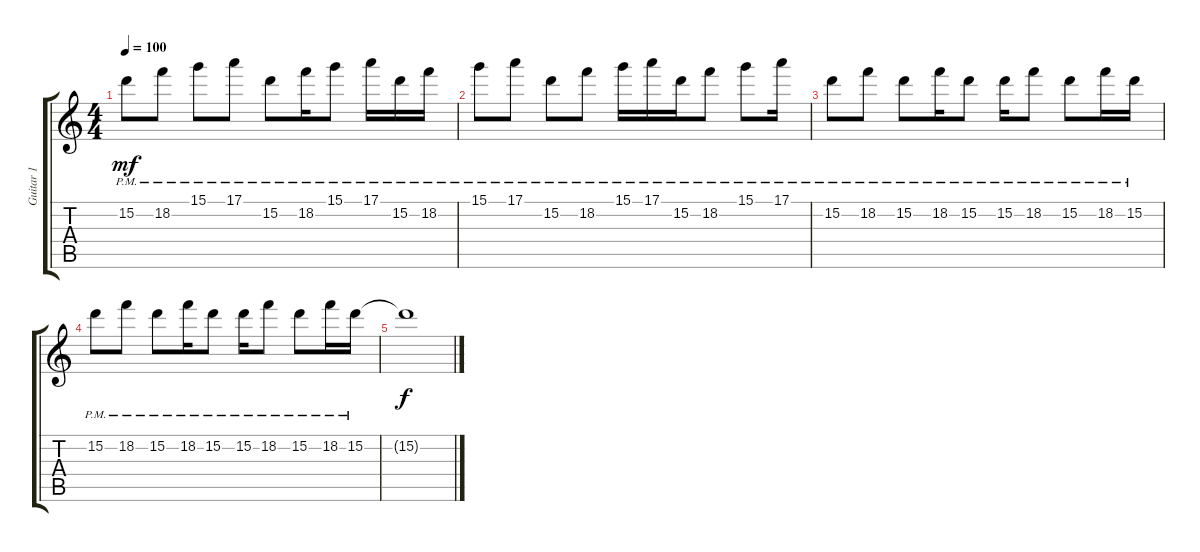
\track ("Guitar 1" "Guitar 1") {instrument electricguitarclean}
\staff {score tabs}
\tuning (E4 B3 G3 D3 A2 E2) {hide}
\ts (4 4)
\tempo 100
\clef g2
\ks c
15.2{pm}.8{dy mf} 18.2{pm}.8 15.1{pm}.8 17.1{pm}.8 15.2{pm}.8 18.2{pm}.16 15.1{pm}.8 17.1{pm}.16 15.2{pm}.16 18.2{pm}.16 |
15.1{pm}.8 17.1{pm}.8 15.2{pm}.8 18.2{pm}.8 15.1{pm}.16 17.1{pm}.16 15.2{pm}.16 18.2{pm}.8 15.1{pm}.8 17.1{pm}.16 |
15.2{pm}.8 18.2{pm}.8 15.2{pm}.8 18.2{pm}.16 15.2{pm}.8 15.2{pm}.16 18.2{pm}.8 15.2{pm}.8 18.2{pm}.16 15.2{pm}.16 |
15.2{pm}.8 18.2{pm}.8 15.2{pm}.8 18.2{pm}.16 15.2{pm}.8 15.2{pm}.16 18.2{pm}.8 15.2{pm}.8 18.2{pm}.16 15.2{pm}.16 |
15.2{t}.1{dy f}
